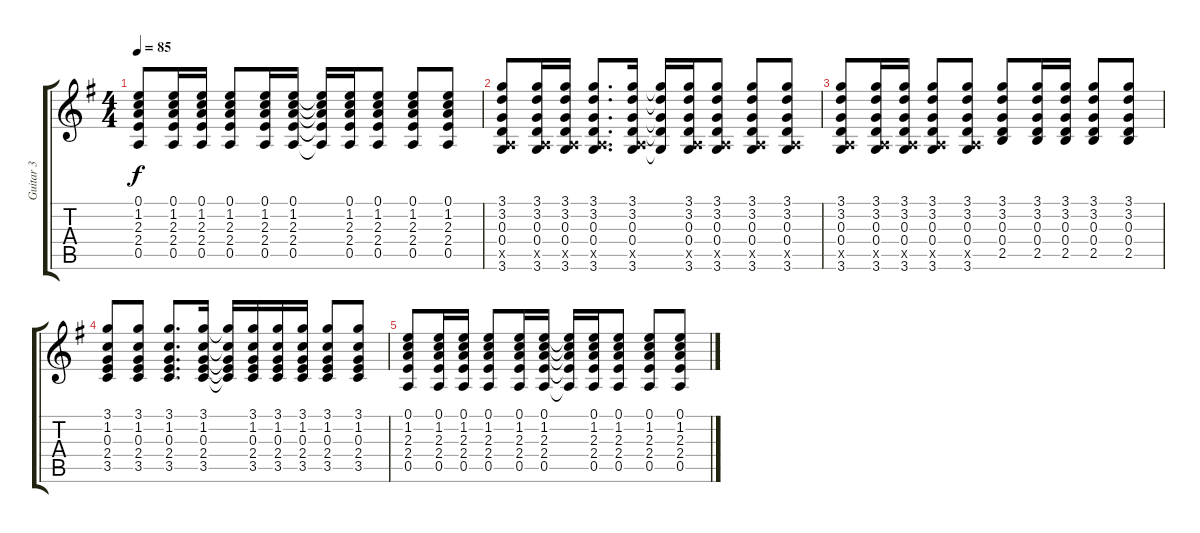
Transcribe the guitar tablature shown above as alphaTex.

\track ("Guitar 3" "Guitar 3") {instrument overdrivenguitar}
\staff {score tabs}
\tuning (E4 B3 G3 D3 A2 E2) {hide}
\ts (4 4)
\tempo 85
\clef g2
\ks g
(0.1 1.2 2.3 2.4 0.5).8{dy f} (0.1 1.2 2.3 2.4 0.5).16 (0.1 1.2 2.3 2.4 0.5).16 (0.1 1.2 2.3 2.4 0.5).8 (0.1 1.2 2.3 2.4 0.5).16 (0.1 1.2 2.3 2.4 0.5).16 (0.1{t} 1.2{t} 2.3{t} 2.4{t} 0.5{t}).16 (0.1 1.2 2.3 2.4 0.5).16 (0.1 1.2 2.3 2.4 0.5).8 (0.1 1.2 2.3 2.4 0.5).8 (0.1 1.2 2.3 2.4 0.5).8 |
(3.1 3.2 0.3 0.4 0.5{x} 3.6).8 (3.1 3.2 0.3 0.4 0.5{x} 3.6).16 (3.1 3.2 0.3 0.4 0.5{x} 3.6).16 (3.1 3.2 0.3 0.4 0.5{x} 3.6).8{d} (3.1 3.2 0.3 0.4 0.5{x} 3.6).16 (3.1{t} 3.2{t} 0.3{t} 0.4{t} 3.6{t}).16 (3.1 3.2 0.3 0.4 0.5{x} 3.6).16 (3.1 3.2 0.3 0.4 0.5{x} 3.6).8 (3.1 3.2 0.3 0.4 0.5{x} 3.6).8 (3.1 3.2 0.3 0.4 0.5{x} 3.6).8 |
(3.1 3.2 0.3 0.4 0.5{x} 3.6).8 (3.1 3.2 0.3 0.4 0.5{x} 3.6).16 (3.1 3.2 0.3 0.4 0.5{x} 3.6).16 (3.1 3.2 0.3 0.4 0.5{x} 3.6).8 (3.1 3.2 0.3 0.4 0.5{x} 3.6).8 (3.1 3.2 0.3 0.4 2.5).8 (3.1 3.2 0.3 0.4 2.5).16 (3.1 3.2 0.3 0.4 2.5).16 (3.1 3.2 0.3 0.4 2.5).8 (3.1 3.2 0.3 0.4 2.5).8 |
(3.1 1.2 0.3 2.4 3.5).8 (3.1 1.2 0.3 2.4 3.5).8 (3.1 1.2 0.3 2.4 3.5).8{d} (3.1 1.2 0.3 2.4 3.5).16 (3.1{t} 1.2{t} 0.3{t} 2.4{t} 3.5{t}).16 (3.1 1.2 0.3 2.4 3.5).16 (3.1 1.2 0.3 2.4 3.5).16 (3.1 1.2 0.3 2.4 3.5).16 (3.1 1.2 0.3 2.4 3.5).8 (3.1 1.2 0.3 2.4 3.5).8 |
(0.1 1.2 2.3 2.4 0.5).8 (0.1 1.2 2.3 2.4 0.5).16 (0.1 1.2 2.3 2.4 0.5).16 (0.1 1.2 2.3 2.4 0.5).8 (0.1 1.2 2.3 2.4 0.5).16 (0.1 1.2 2.3 2.4 0.5).16 (0.1{t} 1.2{t} 2.3{t} 2.4{t} 0.5{t}).16 (0.1 1.2 2.3 2.4 0.5).16 (0.1 1.2 2.3 2.4 0.5).8 (0.1 1.2 2.3 2.4 0.5).8 (0.1 1.2 2.3 2.4 0.5).8
